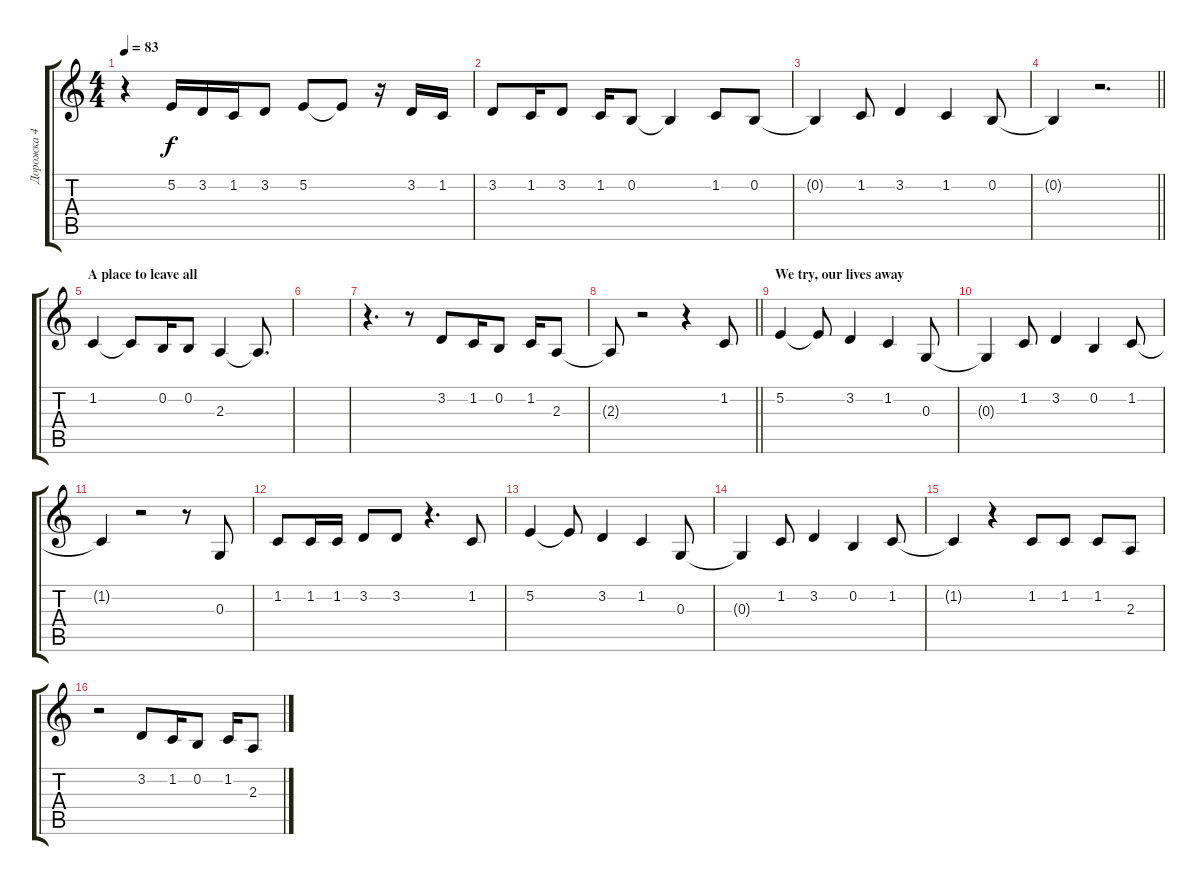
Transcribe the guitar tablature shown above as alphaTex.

\track ("Дорожка 4" "Дорожка 4") {instrument altosax}
\staff {score tabs}
\tuning (E4 B3 G3 D3 A2 E2) {hide}
\ts (4 4)
\tempo 83
\clef g2
\ks c
r.4{dy f} 5.2.16 3.2.16 1.2.16 3.2.8 5.2.8 5.2{t}.8 r.16 3.2.16 1.2.16 |
3.2.8 1.2.16{beam merge} 3.2.8 1.2.16 0.2.8 0.2{t}.4 1.2.8 0.2.8 |
0.2{t}.4 1.2.8 3.2.4 1.2.4 0.2.8 |
\barLineRight lightlight
0.2{t}.4 r.2{d} |
\section ("" "A place to leave all")
1.2.4 1.2{t}.8 0.2.16 0.2.8 2.3.4 2.3{t}.8{d} |
|
r.4{d} r.8 3.2.8 1.2.16 0.2.8 1.2.16 2.3.8 |
\barLineRight lightlight
2.3{t}.8 r.2 r.4 1.2.8 |
\section ("" "We try, our lives away")
5.2.4 5.2{t}.8 3.2.4 1.2.4 0.3.8 |
0.3{t}.4 1.2.8 3.2.4 0.2.4 1.2.8 |
1.2{t}.4 r.2 r.8 0.3.8 |
1.2.8 1.2.16 1.2.16 3.2.8 3.2.8 r.4{d} 1.2.8 |
5.2.4 5.2{t}.8 3.2.4 1.2.4 0.3.8 |
0.3{t}.4 1.2.8 3.2.4 0.2.4 1.2.8 |
1.2{t}.4 r.4 1.2.8 1.2.8 1.2.8 2.3.8 |
r.2 3.2.8 1.2.16 0.2.8 1.2.16 2.3.8
